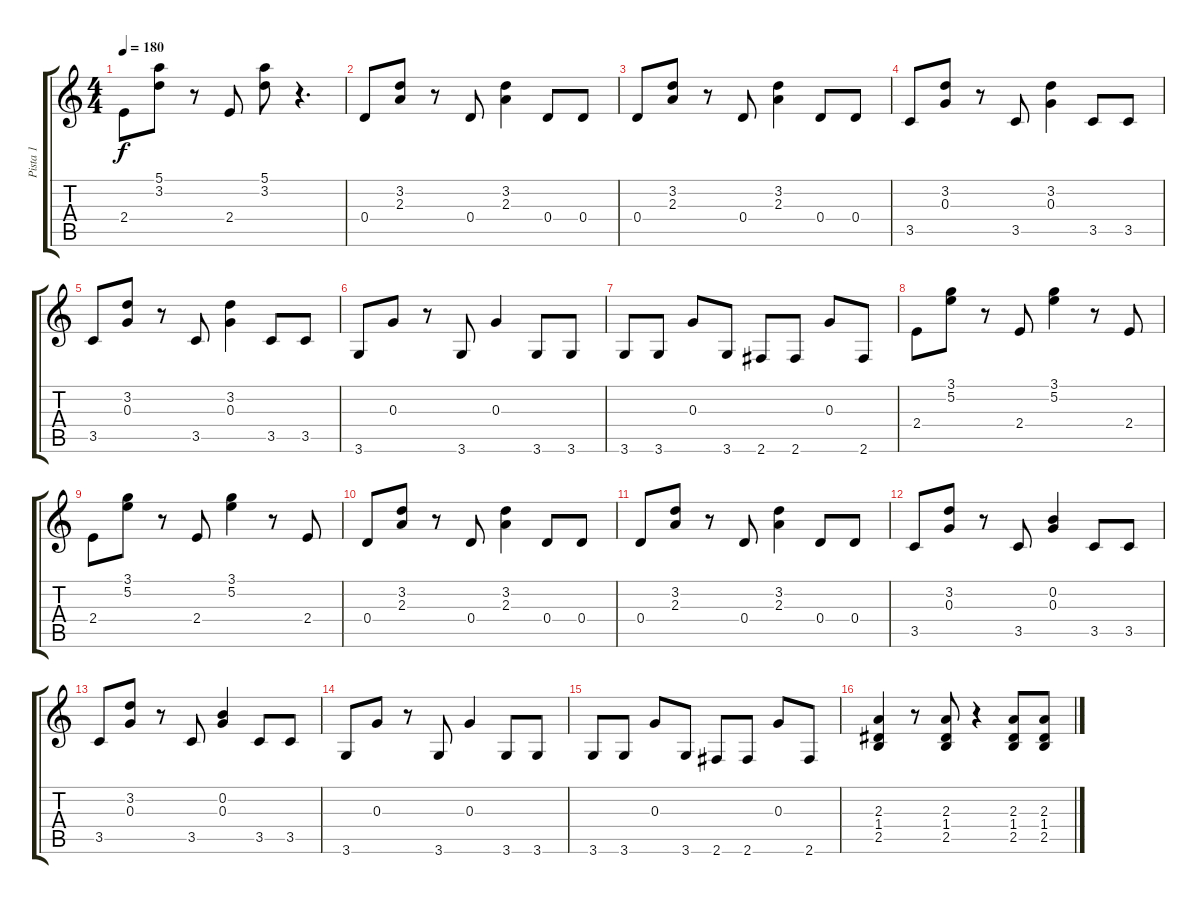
\track ("Pista 1" "Pista 1") {instrument electricguitarjazz}
\staff {score tabs}
\tuning (E4 B3 G3 D3 A2 E2) {hide}
\ts (4 4)
\tempo 180
\clef g2
\ks c
2.4.8{dy f} (5.1 3.2).8 r.8 2.4.8 (5.1 3.2).8 r.4{d} |
0.4.8 (3.2 2.3).8 r.8 0.4.8 (3.2 2.3).4 0.4.8 0.4.8 |
0.4.8 (3.2 2.3).8 r.8 0.4.8 (3.2 2.3).4 0.4.8 0.4.8 |
3.5.8 (3.2 0.3).8 r.8 3.5.8 (3.2 0.3).4 3.5.8 3.5.8 |
3.5.8 (3.2 0.3).8 r.8 3.5.8 (3.2 0.3).4 3.5.8 3.5.8 |
3.6.8 0.3.8 r.8 3.6.8 0.3.4 3.6.8 3.6.8 |
3.6.8 3.6.8 0.3.8 3.6.8 2.6.8 2.6.8 0.3.8 2.6.8 |
2.4.8 (3.1 5.2).8 r.8 2.4.8 (3.1 5.2).4 r.8 2.4.8 |
2.4.8 (3.1 5.2).8 r.8 2.4.8 (3.1 5.2).4 r.8 2.4.8 |
0.4.8 (3.2 2.3).8 r.8 0.4.8 (3.2 2.3).4 0.4.8 0.4.8 |
0.4.8 (3.2 2.3).8 r.8 0.4.8 (3.2 2.3).4 0.4.8 0.4.8 |
3.5.8 (3.2 0.3).8 r.8 3.5.8 (0.2 0.3).4 3.5.8 3.5.8 |
3.5.8 (3.2 0.3).8 r.8 3.5.8 (0.2 0.3).4 3.5.8 3.5.8 |
3.6.8 0.3.8 r.8 3.6.8 0.3.4 3.6.8 3.6.8 |
3.6.8 3.6.8 0.3.8 3.6.8 2.6.8 2.6.8 0.3.8 2.6.8 |
(2.3 1.4 2.5).4 r.8 (2.3 1.4 2.5).8 r.4 (2.3 1.4 2.5).8 (2.3 1.4 2.5).8
